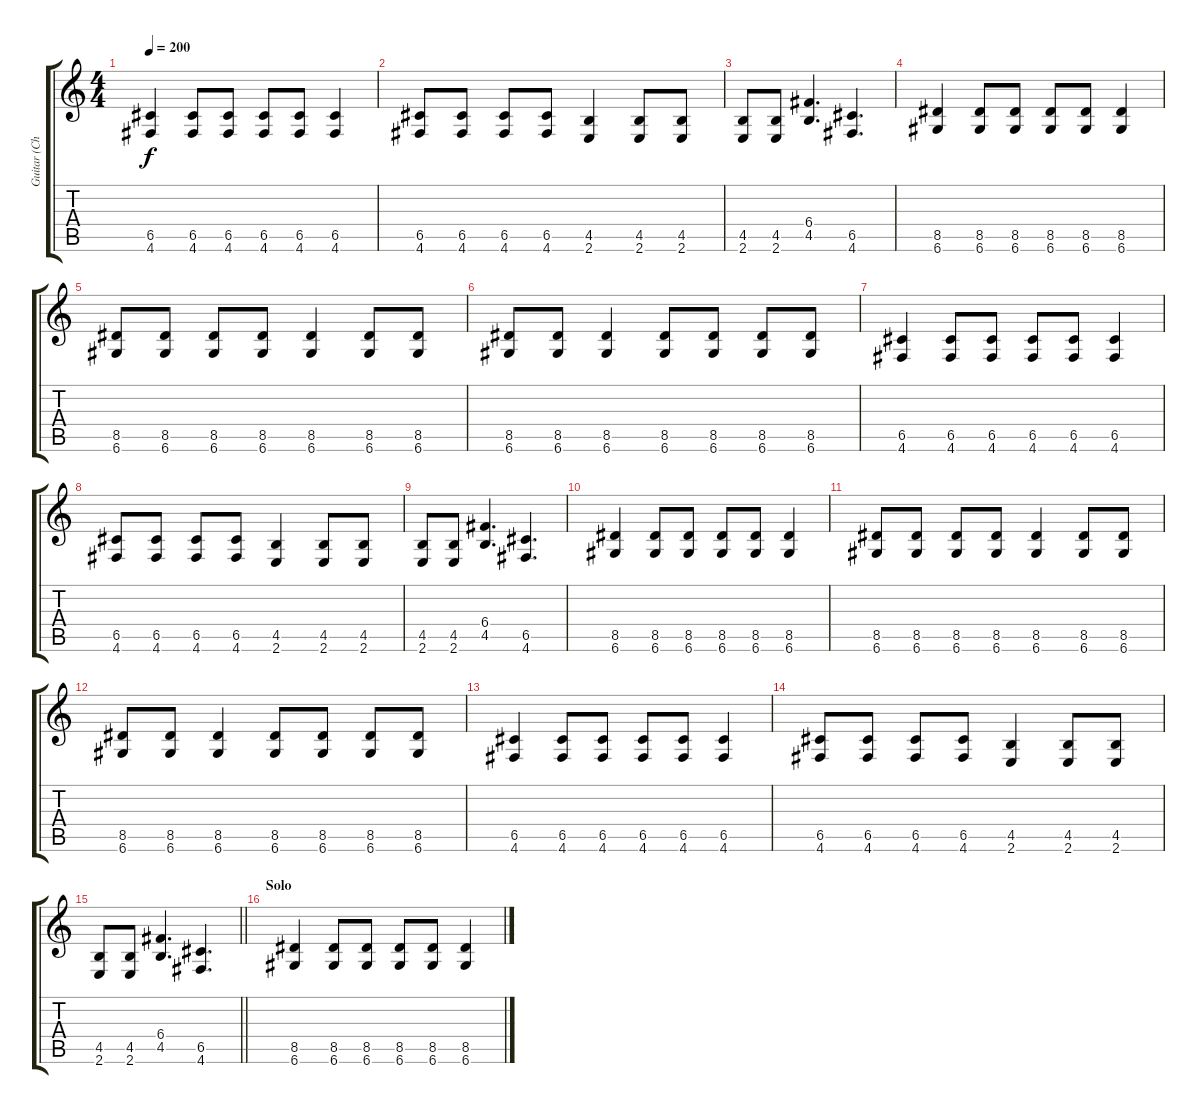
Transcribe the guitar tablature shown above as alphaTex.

\track ("Guitar (Chord)" "Guitar (Ch") {instrument distortionguitar}
\staff {score tabs}
\tuning (D4 A3 F3 C3 G2 D2) {hide}
\ts (4 4)
\tempo 200
\clef g2
\ks c
(6.5 4.6).4{dy f} (6.5 4.6).8 (6.5 4.6).8 (6.5 4.6).8 (6.5 4.6).8 (6.5 4.6).4 |
(6.5 4.6).8 (6.5 4.6).8 (6.5 4.6).8 (6.5 4.6).8 (4.5 2.6).4 (4.5 2.6).8 (4.5 2.6).8 |
(4.5 2.6).8 (4.5 2.6).8 (6.4 4.5).4{d} (6.5 4.6).4{d} |
(8.5 6.6).4 (8.5 6.6).8 (8.5 6.6).8 (8.5 6.6).8 (8.5 6.6).8 (8.5 6.6).4 |
(8.5 6.6).8 (8.5 6.6).8 (8.5 6.6).8 (8.5 6.6).8 (8.5 6.6).4 (8.5 6.6).8 (8.5 6.6).8 |
(8.5 6.6).8 (8.5 6.6).8 (8.5 6.6).4 (8.5 6.6).8 (8.5 6.6).8 (8.5 6.6).8 (8.5 6.6).8 |
(6.5 4.6).4 (6.5 4.6).8 (6.5 4.6).8 (6.5 4.6).8 (6.5 4.6).8 (6.5 4.6).4 |
(6.5 4.6).8 (6.5 4.6).8 (6.5 4.6).8 (6.5 4.6).8 (4.5 2.6).4 (4.5 2.6).8 (4.5 2.6).8 |
(4.5 2.6).8 (4.5 2.6).8 (6.4 4.5).4{d} (6.5 4.6).4{d} |
(8.5 6.6).4 (8.5 6.6).8 (8.5 6.6).8 (8.5 6.6).8 (8.5 6.6).8 (8.5 6.6).4 |
(8.5 6.6).8 (8.5 6.6).8 (8.5 6.6).8 (8.5 6.6).8 (8.5 6.6).4 (8.5 6.6).8 (8.5 6.6).8 |
(8.5 6.6).8 (8.5 6.6).8 (8.5 6.6).4 (8.5 6.6).8 (8.5 6.6).8 (8.5 6.6).8 (8.5 6.6).8 |
(6.5 4.6).4 (6.5 4.6).8 (6.5 4.6).8 (6.5 4.6).8 (6.5 4.6).8 (6.5 4.6).4 |
(6.5 4.6).8 (6.5 4.6).8 (6.5 4.6).8 (6.5 4.6).8 (4.5 2.6).4 (4.5 2.6).8 (4.5 2.6).8 |
\barLineRight lightlight
(4.5 2.6).8 (4.5 2.6).8 (6.4 4.5).4{d} (6.5 4.6).4{d} |
\section ("" "Solo")
(8.5 6.6).4 (8.5 6.6).8 (8.5 6.6).8 (8.5 6.6).8 (8.5 6.6).8 (8.5 6.6).4
